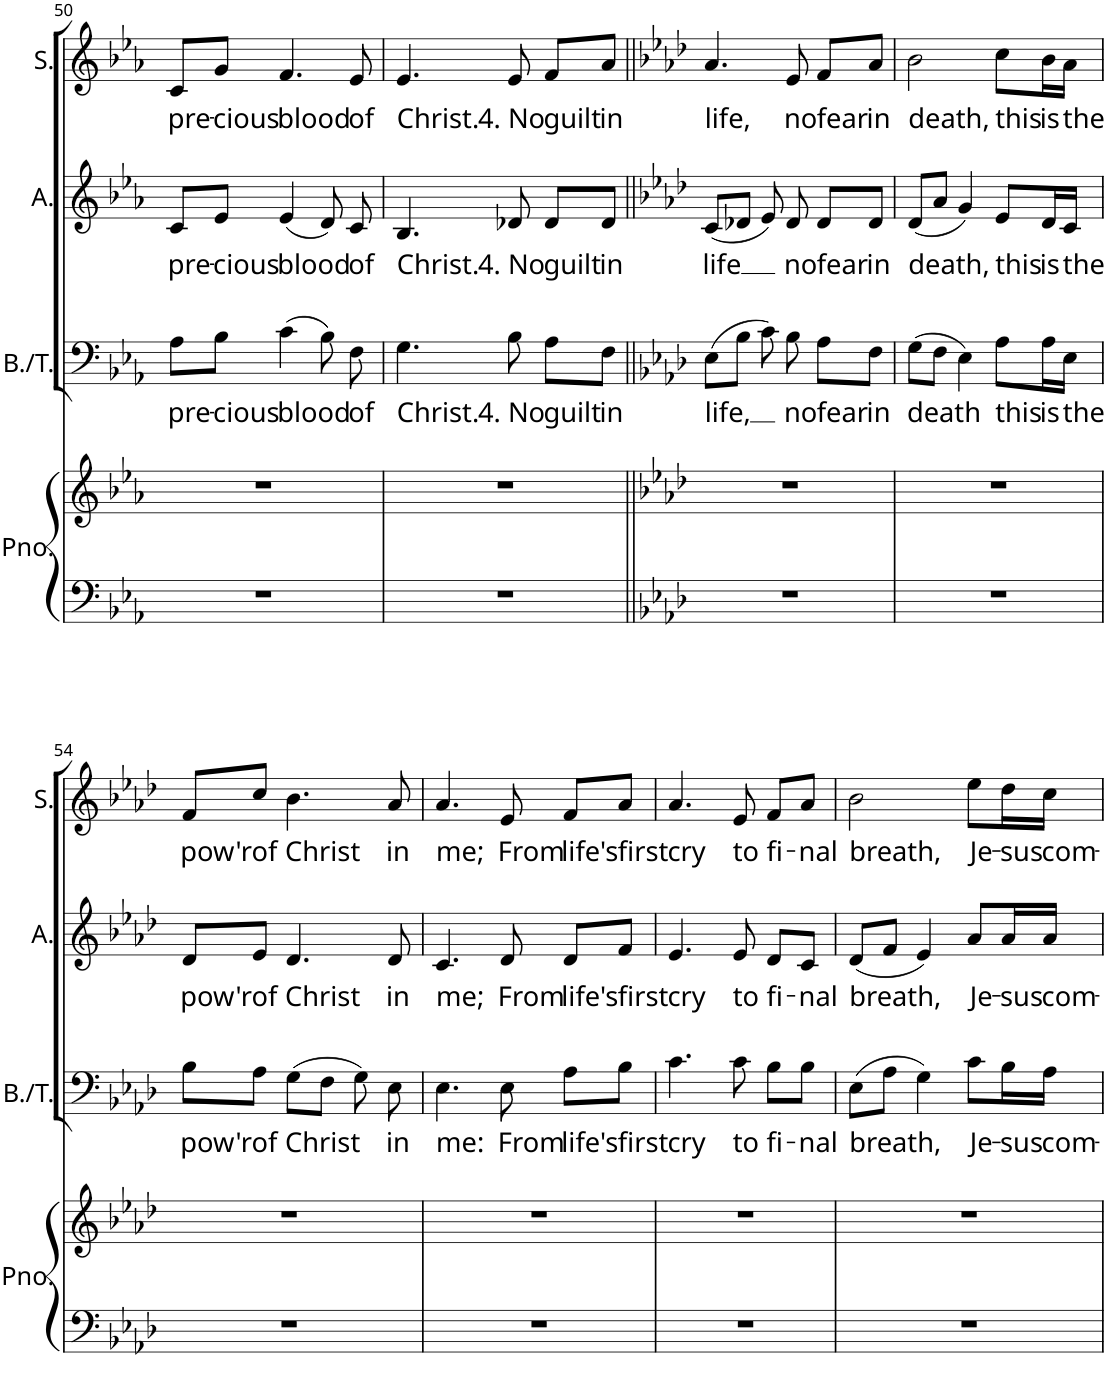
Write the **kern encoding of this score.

**kern	**kern	**kern	**text	**kern	**text	**kern	**text
*part4	*part4	*part3	*part3	*part2	*part2	*part1	*part1
*staff5	*staff4	*staff3	*staff3	*staff2	*staff2	*staff1	*staff1
*I"Pno.	*	*I"B/T	*	*I"A.	*	*I"S.	*
*I'Pno.	*	*I'B./T.	*	*I'A.	*	*I'S.	*
!!LO:PB:g=z
*clefF4	*clefG2	*clefF4	*	*clefG2	*	*clefG2	*
*k[b-e-a-]	*k[b-e-a-]	*k[b-e-a-]	*	*k[b-e-a-]	*	*k[b-e-a-]	*
*M3/4	*M3/4	*M3/4	*	*M3/4	*	*M3/4	*
=50	=50	=50	=50	=50	=50	=50	=50
!	!	!	!LO:LY:b	!	!LO:LY:b	!	!LO:LY:b
2.r	2.r	8A-\L	pre-	8c/L	pre-	8c/L	pre-
!	!	!	!LO:LY:b	!	!LO:LY:b	!	!LO:LY:b
.	.	8B-\J	-cious	8e-/J	-cious	8g/J	-cious
!	!	!	!LO:LY:b	!	!LO:LY:b	!	!LO:LY:b
.	.	(4c\	blood	(4e-/	blood	4.f/	blood
.	.	8B-\)	.	8d/)	.	.	.
!	!	!	!LO:LY:b	!	!LO:LY:b	!	!LO:LY:b
.	.	8F\	of	8c/	of	8e-/	of
=51	=51	=51	=51	=51	=51	=51	=51
!	!	!	!LO:LY:b	!	!LO:LY:b	!	!LO:LY:b
2.r	2.r	4.G\	Christ.	4.B-/	Christ.	4.e-/	Christ.
!	!	!	!LO:LY:b	!	!LO:LY:b	!	!LO:LY:b
.	.	8B-\	4. No	8d-X/	4. No	8e-/	4. No
!	!	!	!LO:LY:b	!	!LO:LY:b	!	!LO:LY:b
.	.	8A-\L	guilt	8d-/L	guilt	8f/L	guilt
!	!	!	!LO:LY:b	!	!LO:LY:b	!	!LO:LY:b
.	.	8F\J	in	8d-/J	in	8a-/J	in
=52||	=52||	=52||	=52||	=52||	=52||	=52||	=52||
*k[b-e-a-d-]	*k[b-e-a-d-]	*k[b-e-a-d-]	*	*k[b-e-a-d-]	*	*k[b-e-a-d-]	*
!	!	!	!LO:LY:b	!	!LO:LY:b	!	!LO:LY:b
2.r	2.r	(8E-\L	life,	(8c/L	life	4.a-/	life,
.	.	8B-\J	.	8d-X/J	.	.	.
.	.	8c\)	.	8e-/)	.	.	.
!	!	!	!LO:LY:b	!	!LO:LY:b	!	!LO:LY:b
.	.	8B-\	no	8d-/	no	8e-/	no
!	!	!	!LO:LY:b	!	!LO:LY:b	!	!LO:LY:b
.	.	8A-\L	fear	8d-/L	fear	8f/L	fear
!	!	!	!LO:LY:b	!	!LO:LY:b	!	!LO:LY:b
.	.	8F\J	in	8d-/J	in	8a-/J	in
=53	=53	=53	=53	=53	=53	=53	=53
!	!	!	!LO:LY:b	!	!LO:LY:b	!	!LO:LY:b
2.r	2.r	(8G\L	death	(8d-/L	death,	2b-\	death,
.	.	8F\J	.	8a-/J	.	.	.
.	.	4E-\)	.	4g/)	.	.	.
!	!	!	!LO:LY:b	!	!LO:LY:b	!	!LO:LY:b
.	.	8A-\L	this	8e-/L	this	8cc\L	this
!	!	!	!LO:LY:b	!	!LO:LY:b	!	!LO:LY:b
.	.	16A-\L	is	16d-/L	is	16b-\L	is
!	!	!	!LO:LY:b	!	!LO:LY:b	!	!LO:LY:b
.	.	16E-\JJ	the	16c/JJ	the	16a-\JJ	the
!!LO:LB:g=z
=54	=54	=54	=54	=54	=54	=54	=54
!	!	!	!LO:LY:b	!	!LO:LY:b	!	!LO:LY:b
2.r	2.r	8B-\L	pow'r	8d-/L	pow'r	8f/L	pow'r
!	!	!	!LO:LY:b	!	!LO:LY:b	!	!LO:LY:b
.	.	8A-\J	of	8e-/J	of	8cc/J	of
!	!	!	!LO:LY:b	!	!LO:LY:b	!	!LO:LY:b
.	.	(8G\L	Christ	4.d-/	Christ	4.b-\	Christ
.	.	8F\J	.	.	.	.	.
.	.	8G\)	.	.	.	.	.
!	!	!	!LO:LY:b	!	!LO:LY:b	!	!LO:LY:b
.	.	8E-\	in	8d-/	in	8a-/	in
=55	=55	=55	=55	=55	=55	=55	=55
!	!	!	!LO:LY:b	!	!LO:LY:b	!	!LO:LY:b
2.r	2.r	4.E-\	me:	4.c/	me;	4.a-/	me;
!	!	!	!LO:LY:b	!	!LO:LY:b	!	!LO:LY:b
.	.	8E-\	From	8d-/	From	8e-/	From
!	!	!	!LO:LY:b	!	!LO:LY:b	!	!LO:LY:b
.	.	8A-\L	life's	8d-/L	life's	8f/L	life's
!	!	!	!LO:LY:b	!	!LO:LY:b	!	!LO:LY:b
.	.	8B-\J	first	8f/J	first	8a-/J	first
=56	=56	=56	=56	=56	=56	=56	=56
!	!	!	!LO:LY:b	!	!LO:LY:b	!	!LO:LY:b
2.r	2.r	4.c\	cry	4.e-/	cry	4.a-/	cry
!	!	!	!LO:LY:b	!	!LO:LY:b	!	!LO:LY:b
.	.	8c\	to	8e-/	to	8e-/	to
!	!	!	!LO:LY:b	!	!LO:LY:b	!	!LO:LY:b
.	.	8B-\L	fi-	8d-/L	fi-	8f/L	fi-
!	!	!	!LO:LY:b	!	!LO:LY:b	!	!LO:LY:b
.	.	8B-\J	-nal	8c/J	-nal	8a-/J	-nal
=57	=57	=57	=57	=57	=57	=57	=57
!	!	!	!LO:LY:b	!	!LO:LY:b	!	!LO:LY:b
2.r	2.r	(8E-\L	breath,	(8d-/L	breath,	2b-\	breath,
.	.	8A-\J	.	8f/J	.	.	.
.	.	4G\)	.	4e-/)	.	.	.
!	!	!	!LO:LY:b	!	!LO:LY:b	!	!LO:LY:b
.	.	8c\L	Je-	8a-/L	Je-	8ee-\L	Je-
!	!	!	!LO:LY:b	!	!LO:LY:b	!	!LO:LY:b
.	.	16B-\L	-sus	16a-/L	-sus	16dd-\L	-sus
!	!	!	!LO:LY:b	!	!LO:LY:b	!	!LO:LY:b
.	.	16A-\JJ	com-	16a-/JJ	com-	16cc\JJ	com-
=	=	=	=	=	=	=	=
*-	*-	*-	*-	*-	*-	*-	*-
